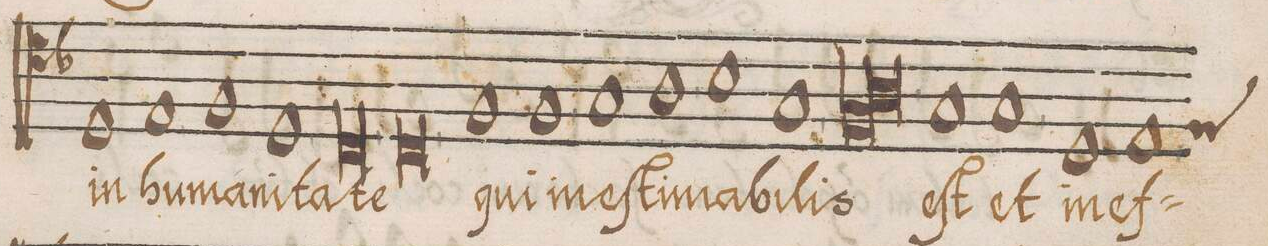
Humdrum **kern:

**kern	**text
*I"ALTVS	*
*clefC4	*
*k[b-]	*
*met()	*
*M2/1	*
1D	in
1E	hu-
=105-	=105-
1F	-ma-
1D	-ni-
=106-	=106-
0C	-ta-
=107-	=107-
0C	-te
=108-	=108-
1F	qui
1F	in-
=109-	=109-
1G	-eſ-
1A	-ti-
=110-	=110-
1B-	-ma-
1G	-bi-
=111-	=111-
*lig	*
1F	-lis
1A	.
*Xlig	*
=112-	=112-
1G	eſt
1G	et
=113-	=113-
1D	in-
*custos:F	*
1E	-ef-
=114-	=114-
*-	*-
